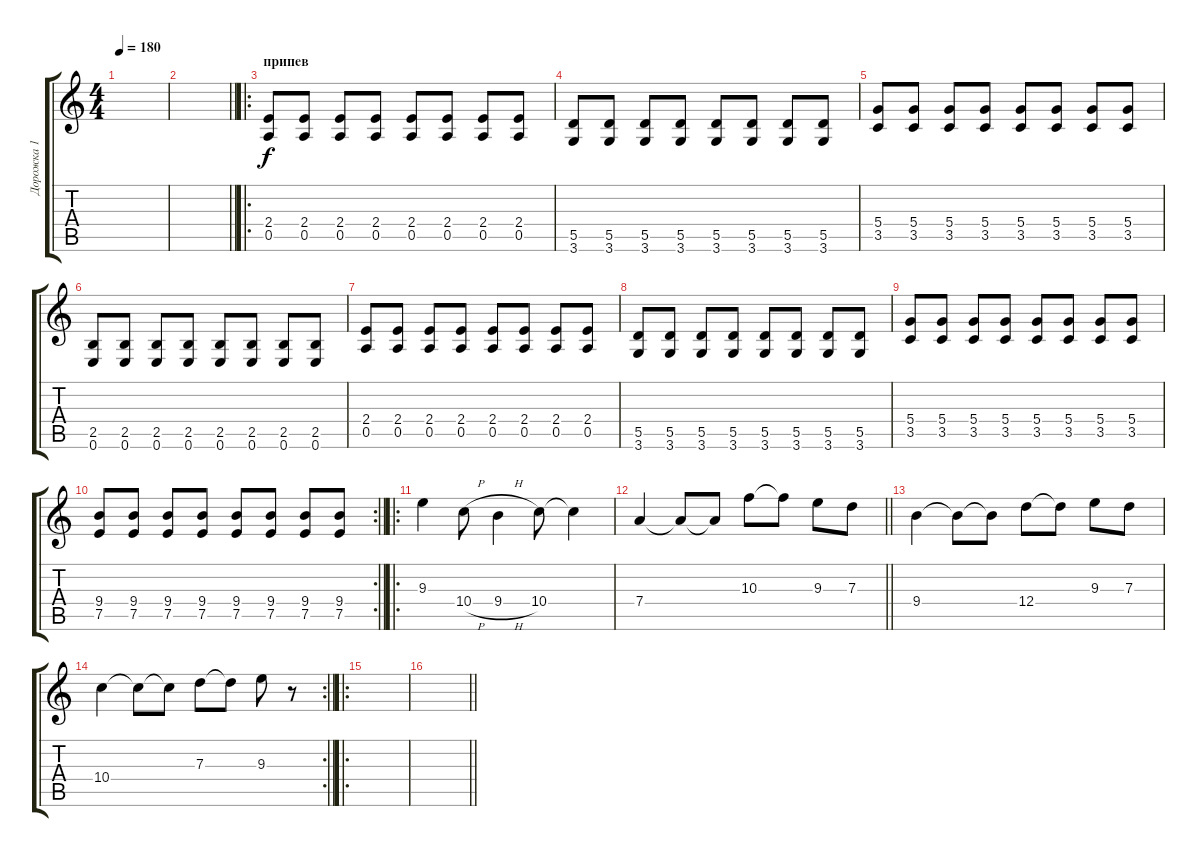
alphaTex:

\track ("Дорожка 1" "Дорожка 1") {instrument distortionguitar}
\staff {score tabs}
\tuning (E4 B3 G3 D3 A2 E2) {hide}
\ts (4 4)
\tempo 180
\clef g2
\ks c
|
\barLineRight lightlight
|
\ro
\section ("" "припев")
(2.4 0.5).8 (2.4 0.5).8 (2.4 0.5).8 (2.4 0.5).8 (2.4 0.5).8 (2.4 0.5).8 (2.4 0.5).8 (2.4 0.5).8 |
(5.5 3.6).8 (5.5 3.6).8 (5.5 3.6).8 (5.5 3.6).8 (5.5 3.6).8 (5.5 3.6).8 (5.5 3.6).8 (5.5 3.6).8 |
(5.4 3.5).8 (5.4 3.5).8 (5.4 3.5).8 (5.4 3.5).8 (5.4 3.5).8 (5.4 3.5).8 (5.4 3.5).8 (5.4 3.5).8 |
(2.5 0.6).8 (2.5 0.6).8 (2.5 0.6).8 (2.5 0.6).8 (2.5 0.6).8 (2.5 0.6).8 (2.5 0.6).8 (2.5 0.6).8 |
(2.4 0.5).8 (2.4 0.5).8 (2.4 0.5).8 (2.4 0.5).8 (2.4 0.5).8 (2.4 0.5).8 (2.4 0.5).8 (2.4 0.5).8 |
(5.5 3.6).8 (5.5 3.6).8 (5.5 3.6).8 (5.5 3.6).8 (5.5 3.6).8 (5.5 3.6).8 (5.5 3.6).8 (5.5 3.6).8 |
(5.4 3.5).8 (5.4 3.5).8 (5.4 3.5).8 (5.4 3.5).8 (5.4 3.5).8 (5.4 3.5).8 (5.4 3.5).8 (5.4 3.5).8 |
\rc 2
\barLineRight lightlight
(9.4 7.5).8 (9.4 7.5).8 (9.4 7.5).8 (9.4 7.5).8 (9.4 7.5).8 (9.4 7.5).8 (9.4 7.5).8 (9.4 7.5).8 |
\ro
9.3.4 10.4{h}.8 9.4{h}.4 10.4.8 10.4{t}.4 |
\barLineRight lightlight
7.4.4 7.4{t}.8 7.4{t}.8 10.3.8 10.3{t}.8 9.3.8 7.3.8 |
9.4.4 9.4{t}.8 9.4{t}.8 12.4.8 12.4{t}.8 9.3.8 7.3.8 |
\rc 2
\barLineRight lightlight
10.4.4 10.4{t}.8 10.4{t}.8 7.3.8 7.3{t}.8 9.3.8 r.8 |
\ro
|
\barLineRight lightlight
